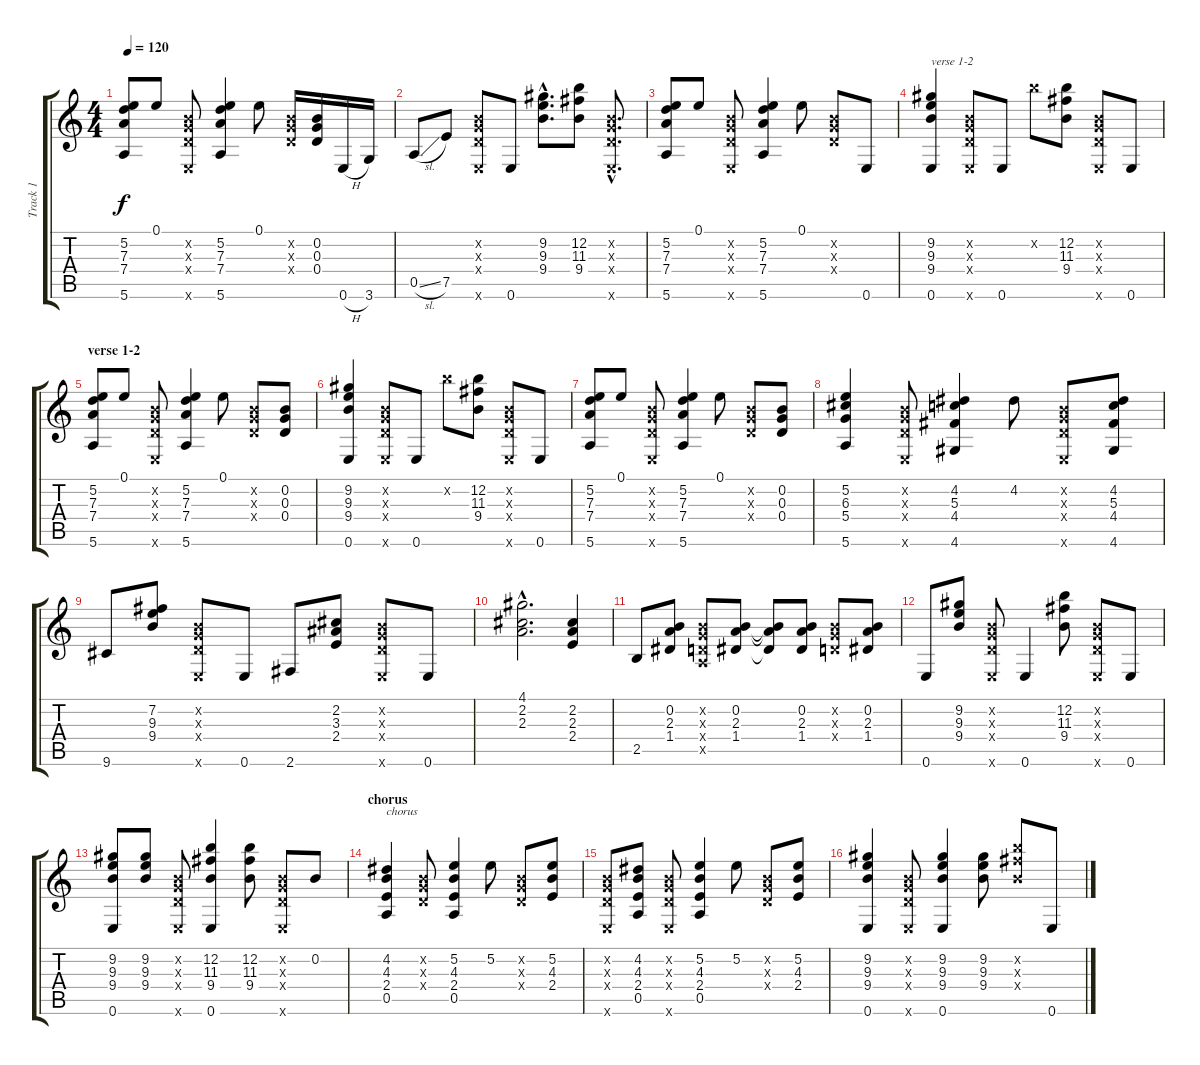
\track ("Track 1" "Track 1") {instrument acousticguitarnylon}
\staff {score tabs}
\tuning (E4 B3 G3 D3 A2 E2) {hide}
\ts (4 4)
\tempo 120
\clef g2
\ks c
(5.2 7.3 7.4 5.6).8{dy f} 0.1.8 (0.2{x} 0.3{x} 0.4{x} 0.6{x}).8 (5.2 7.3 7.4 5.6).4 0.1.8 (0.2{x} 0.3{x} 0.4{x}).16 (0.2 0.3 0.4).16 0.6{h}.16 3.6.16 |
0.5{sl}.8 7.5.8 (0.2{x} 0.3{x} 0.4{x} 0.6{x}).8 0.6.8 (9.2{hac} 9.3{hac} 9.4{hac}).8{d} (12.2 11.3 9.4).8 (0.2{hac x} 0.3{hac x} 0.4{hac x} 0.6{hac x}).8{d} |
(5.2 7.3 7.4 5.6).8 0.1.8 (0.2{x} 0.3{x} 0.4{x} 0.6{x}).8 (5.2 7.3 7.4 5.6).4 0.1.8 (0.2{x} 0.3{x} 0.4{x}).8 0.6.8 |
(9.2 9.3 9.4 0.6).4{txt "verse 1-2"} (0.2{x} 0.3{x} 0.4{x} 0.6{x}).8 0.6.8 12.2{x}.8 (12.2 11.3 9.4).8 (0.2{x} 0.3{x} 0.4{x} 0.6{x}).8 0.6.8 |
\section ("" "verse 1-2")
(5.2 7.3 7.4 5.6).8 0.1.8 (0.2{x} 0.3{x} 0.4{x} 0.6{x}).8 (5.2 7.3 7.4 5.6).4 0.1.8 (0.2{x} 0.3{x} 0.4{x}).8 (0.2 0.3 0.4).8 |
(9.2 9.3 9.4 0.6).4 (0.2{x} 0.3{x} 0.4{x} 0.6{x}).8 0.6.8 12.2{x}.8 (12.2 11.3 9.4).8 (0.2{x} 0.3{x} 0.4{x} 0.6{x}).8 0.6.8 |
(5.2 7.3 7.4 5.6).8 0.1.8 (0.2{x} 0.3{x} 0.4{x} 0.6{x}).8 (5.2 7.3 7.4 5.6).4 0.1.8 (0.2{x} 0.3{x} 0.4{x}).8 (0.2 0.3 0.4).8 |
(5.2 6.3 5.4 5.6).4 (0.2{x} 0.3{x} 0.4{x} 0.6{x}).8 (4.2 5.3 4.4 4.6).4 4.2.8 (0.2{x} 0.3{x} 0.4{x} 0.6{x}).8 (4.2 5.3 4.4 4.6).8 |
9.6.8 (7.2 9.3 9.4).8 (0.2{x} 0.3{x} 0.4{x} 0.6{x}).8 0.6.8 2.6.8 (2.2 3.3 2.4).8 (0.2{x} 0.3{x} 0.4{x} 0.6{x}).8 0.6.8 |
(4.1{hac} 2.2{hac} 2.3{hac}).2{d} (2.2 2.3 2.4).4 |
2.5.8 (0.2 2.3 1.4).8 (0.2{x} 0.3{x} 0.4{x} 0.5{x}).8 (0.2 2.3 1.4).8 (0.2{t} 2.3{t} 1.4{t}).8 (0.2 2.3 1.4).8 (0.2{x} 0.3{x} 0.4{x}).8 (0.2 2.3 1.4).8 |
0.6.8 (9.2 9.3 9.4).8 (0.2{x} 0.3{x} 0.4{x} 0.6{x}).8 0.6.4 (12.2 11.3 9.4).8 (0.2{x} 0.3{x} 0.4{x} 0.6{x}).8 0.6.8 |
(9.2 9.3 9.4 0.6).8 (9.2 9.3 9.4).8 (0.2{x} 0.3{x} 0.4{x} 0.6{x}).8 (12.2 11.3 9.4 0.6).4 (12.2 11.3 9.4).8 (0.2{x} 0.3{x} 0.4{x} 0.6{x}).8 0.2.8 |
\section ("" "chorus")
(4.2 4.3 2.4 0.5).4{txt "chorus"} (0.2{x} 0.3{x} 0.4{x}).8 (5.2 4.3 2.4 0.5).4 5.2.8 (0.2{x} 0.3{x} 0.4{x}).8 (5.2 4.3 2.4).8 |
(0.2{x} 0.3{x} 0.4{x} 0.6{x}).8 (4.2 4.3 2.4 0.5).8 (0.2{x} 0.3{x} 0.4{x} 0.6{x}).8 (5.2 4.3 2.4 0.5).4 5.2.8 (0.2{x} 0.3{x} 0.4{x}).8 (5.2 4.3 2.4).8 |
(9.2 9.3 9.4 0.6).4 (0.2{x} 0.3{x} 0.4{x} 0.6{x}).8 (9.2 9.3 9.4 0.6).4 (9.2 9.3 9.4).8 (12.2{x} 11.3{x} 9.4{x}).8 0.6.8
